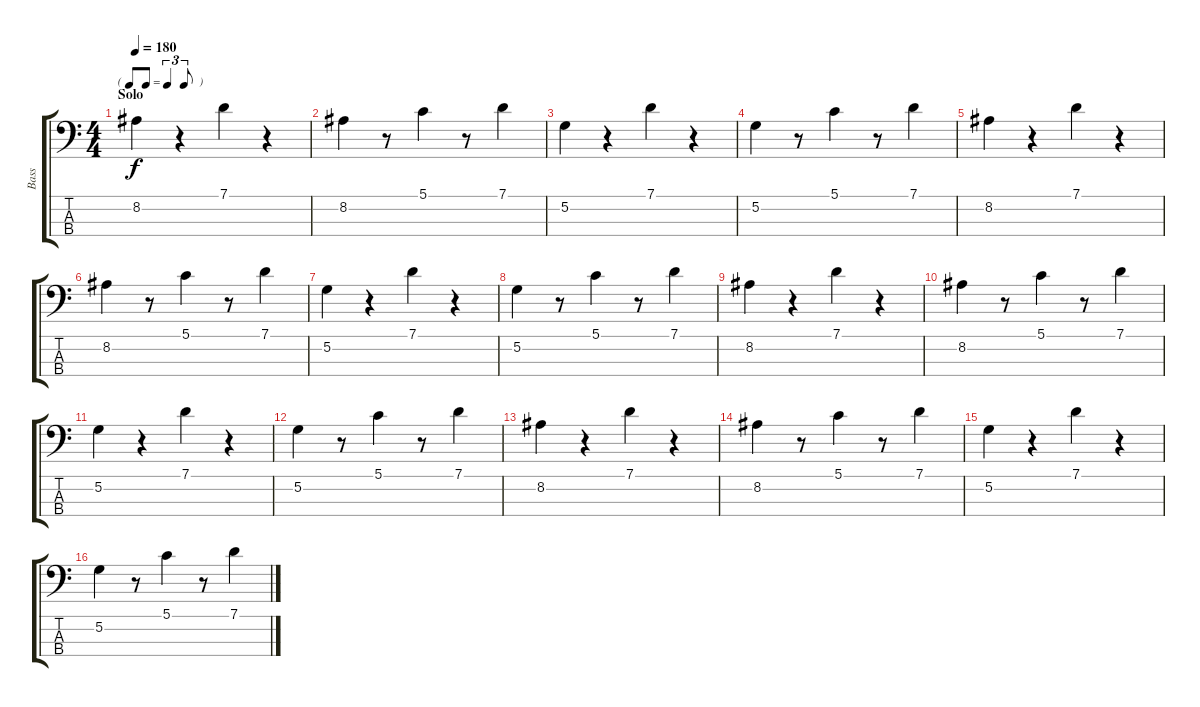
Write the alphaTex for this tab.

\track ("Bass" "Bass") {instrument electricbassfinger}
\staff {score tabs}
\tuning (G2 D2 A1 E1) {hide}
\ts (4 4)
\tf triplet8th
\section ("" "Solo")
\tempo 180
\clef f4
\ks c
8.2.4{dy f} r.4 7.1.4 r.4 |
8.2.4 r.8 5.1.4 r.8 7.1.4 |
5.2.4 r.4 7.1.4 r.4 |
5.2.4 r.8 5.1.4 r.8 7.1.4 |
8.2.4 r.4 7.1.4 r.4 |
8.2.4 r.8 5.1.4 r.8 7.1.4 |
5.2.4 r.4 7.1.4 r.4 |
5.2.4 r.8 5.1.4 r.8 7.1.4 |
8.2.4 r.4 7.1.4 r.4 |
8.2.4 r.8 5.1.4 r.8 7.1.4 |
5.2.4 r.4 7.1.4 r.4 |
5.2.4 r.8 5.1.4 r.8 7.1.4 |
8.2.4 r.4 7.1.4 r.4 |
8.2.4 r.8 5.1.4 r.8 7.1.4 |
5.2.4 r.4 7.1.4 r.4 |
5.2.4 r.8 5.1.4 r.8 7.1.4
